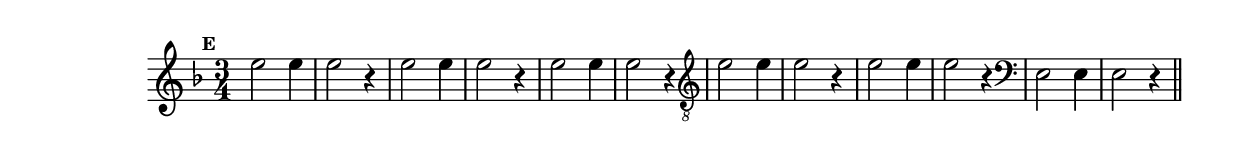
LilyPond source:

%% -*- coding: utf-8 -*-
\version "2.16.0"

%% \header { texidoc="Perguntas e Respostas"}

\relative c'' {

  \override Staff.TimeSignature #'style = #'()
  \time 3/4 
  \override Score.BarNumber #'transparent = ##t
  \override Score.RehearsalMark #'font-size = #-2
  \override Score.BarNumber #'transparent = ##t
  \set Score.markFormatter = #format-mark-numbers
  \key d \minor

  \mark 5

  %% CAVAQUINHO - BANJO
  \tag #'cv {
    e2 e4 e2 r4
  }

  %% BANDOLIM
  \tag #'bd {
    e2 e4 e2 r4 
  }

  %% VIOLA
  \tag #'va {
    e2 e4 e2 r4 
  }

  %% VIOLÃO TENOR
  \tag #'vt {
    \clef "G_8"
    e,2 e4 e2 r4
  }

  %% VIOLÃO
  \tag #'vi {
    \clef "G_8"
    e2 e4 e2 r4
  }

  %% BAIXO - BAIXOLÃO
  \tag #'bx {
    \clef bass
    e,2 e4 e2 r4
  }


  %% END DOCUMENT
  \bar "||"
}
